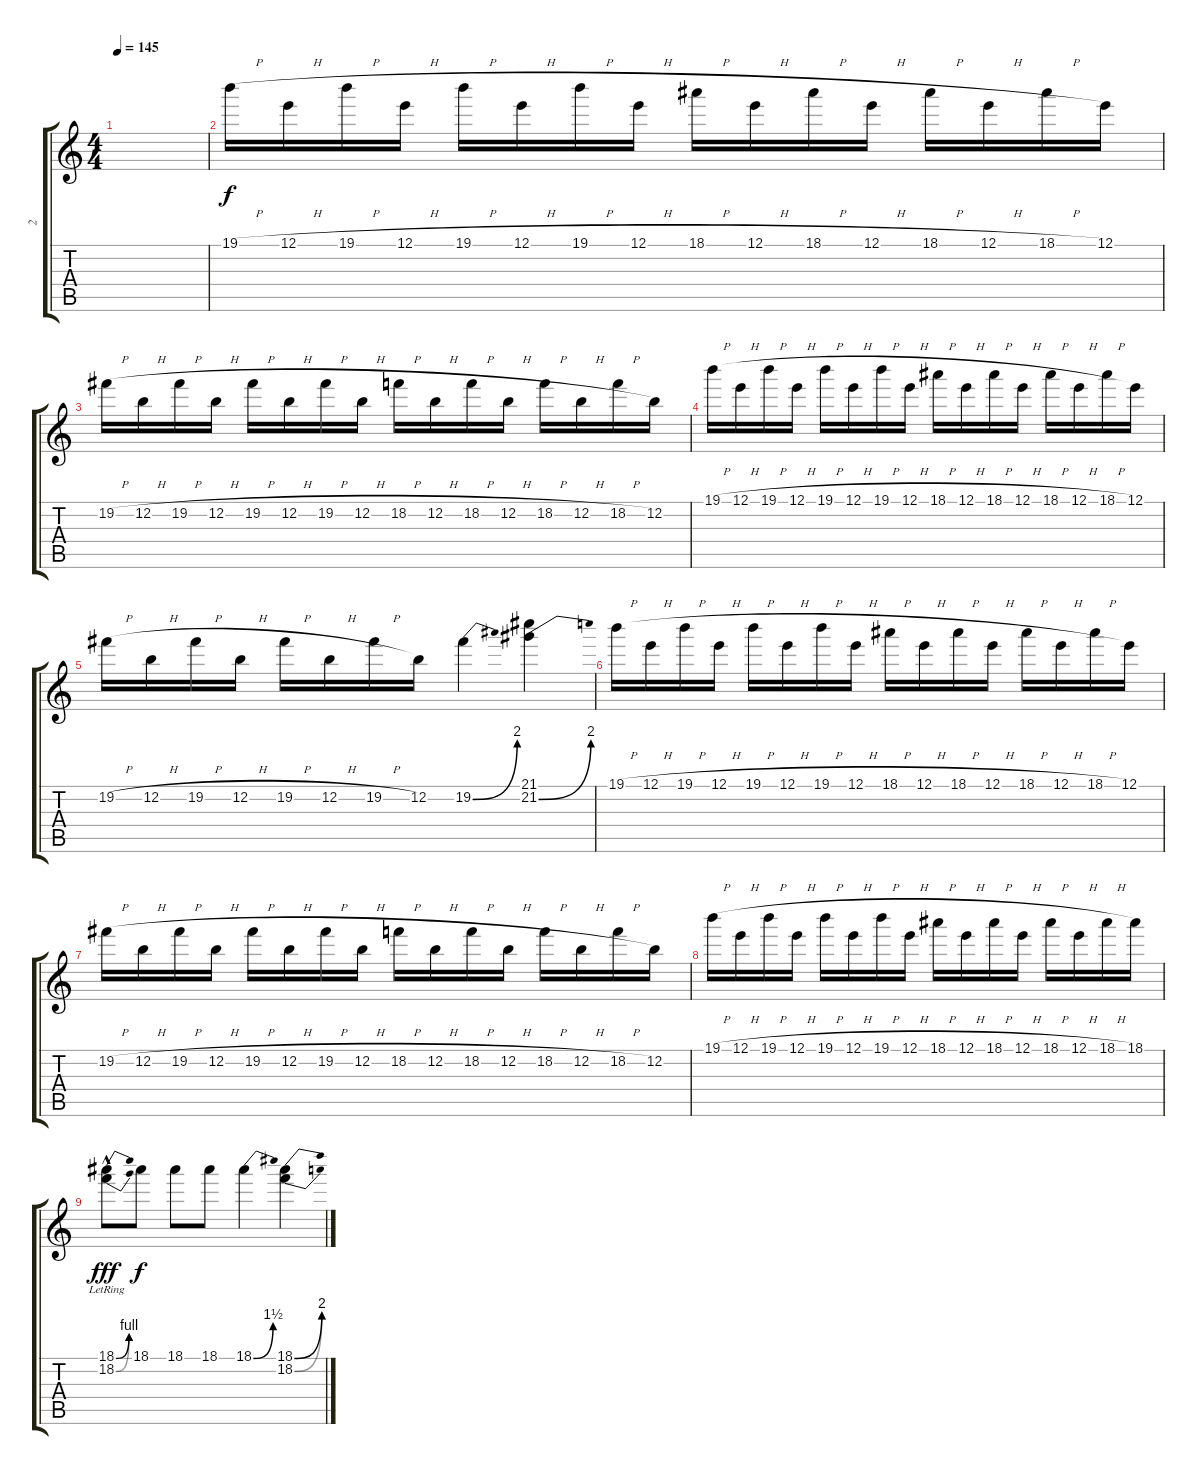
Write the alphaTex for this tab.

\track ("2" "2") {instrument distortionguitar}
\staff {score tabs}
\tuning (E4 B3 G3 D3 A2 E2) {hide}
\ts (4 4)
\tempo 145
\clef g2
\ks c
|
19.1{h}.16 12.1{h}.16 19.1{h}.16 12.1{h}.16 19.1{h}.16 12.1{h}.16 19.1{h}.16 12.1{h}.16 18.1{h}.16 12.1{h}.16 18.1{h}.16 12.1{h}.16 18.1{h}.16 12.1{h}.16 18.1{h}.16 12.1.16 |
19.2{h}.16 12.2{h}.16 19.2{h}.16 12.2{h}.16 19.2{h}.16 12.2{h}.16 19.2{h}.16 12.2{h}.16 18.2{h}.16 12.2{h}.16 18.2{h}.16 12.2{h}.16 18.2{h}.16 12.2{h}.16 18.2{h}.16 12.2.16 |
19.1{h}.16 12.1{h}.16 19.1{h}.16 12.1{h}.16 19.1{h}.16 12.1{h}.16 19.1{h}.16 12.1{h}.16 18.1{h}.16 12.1{h}.16 18.1{h}.16 12.1{h}.16 18.1{h}.16 12.1{h}.16 18.1{h}.16 12.1.16 |
19.2{h}.16 12.2{h}.16 19.2{h}.16 12.2{h}.16 19.2{h}.16 12.2{h}.16 19.2{h}.16 12.2.16 19.2{be (bend 0 0 60 8)}.4 (21.1 21.2{be (bend 0 0 60 8)}).4 |
19.1{h}.16 12.1{h}.16 19.1{h}.16 12.1{h}.16 19.1{h}.16 12.1{h}.16 19.1{h}.16 12.1{h}.16 18.1{h}.16 12.1{h}.16 18.1{h}.16 12.1{h}.16 18.1{h}.16 12.1{h}.16 18.1{h}.16 12.1.16 |
19.2{h}.16 12.2{h}.16 19.2{h}.16 12.2{h}.16 19.2{h}.16 12.2{h}.16 19.2{h}.16 12.2{h}.16 18.2{h}.16 12.2{h}.16 18.2{h}.16 12.2{h}.16 18.2{h}.16 12.2{h}.16 18.2{h}.16 12.2.16 |
19.1{h}.16 12.1{h}.16 19.1{h}.16 12.1{h}.16 19.1{h}.16 12.1{h}.16 19.1{h}.16 12.1{h}.16 18.1{h}.16 12.1{h}.16 18.1{h}.16 12.1{h}.16 18.1{h}.16 12.1{h}.16 18.1{h}.16 18.1.16 |
(18.1{be (bend 0 0 60 4)} 18.2{be (bend 0 0 60 4) hac lr}).8{dy fff} 18.1.8{dy f} 18.1.8 18.1.8 18.1{be (bend 0 0 60 6)}.4 (18.1{be (bend 0 0 60 8)} 18.2{be (bend 0 0 60 8)}).4
